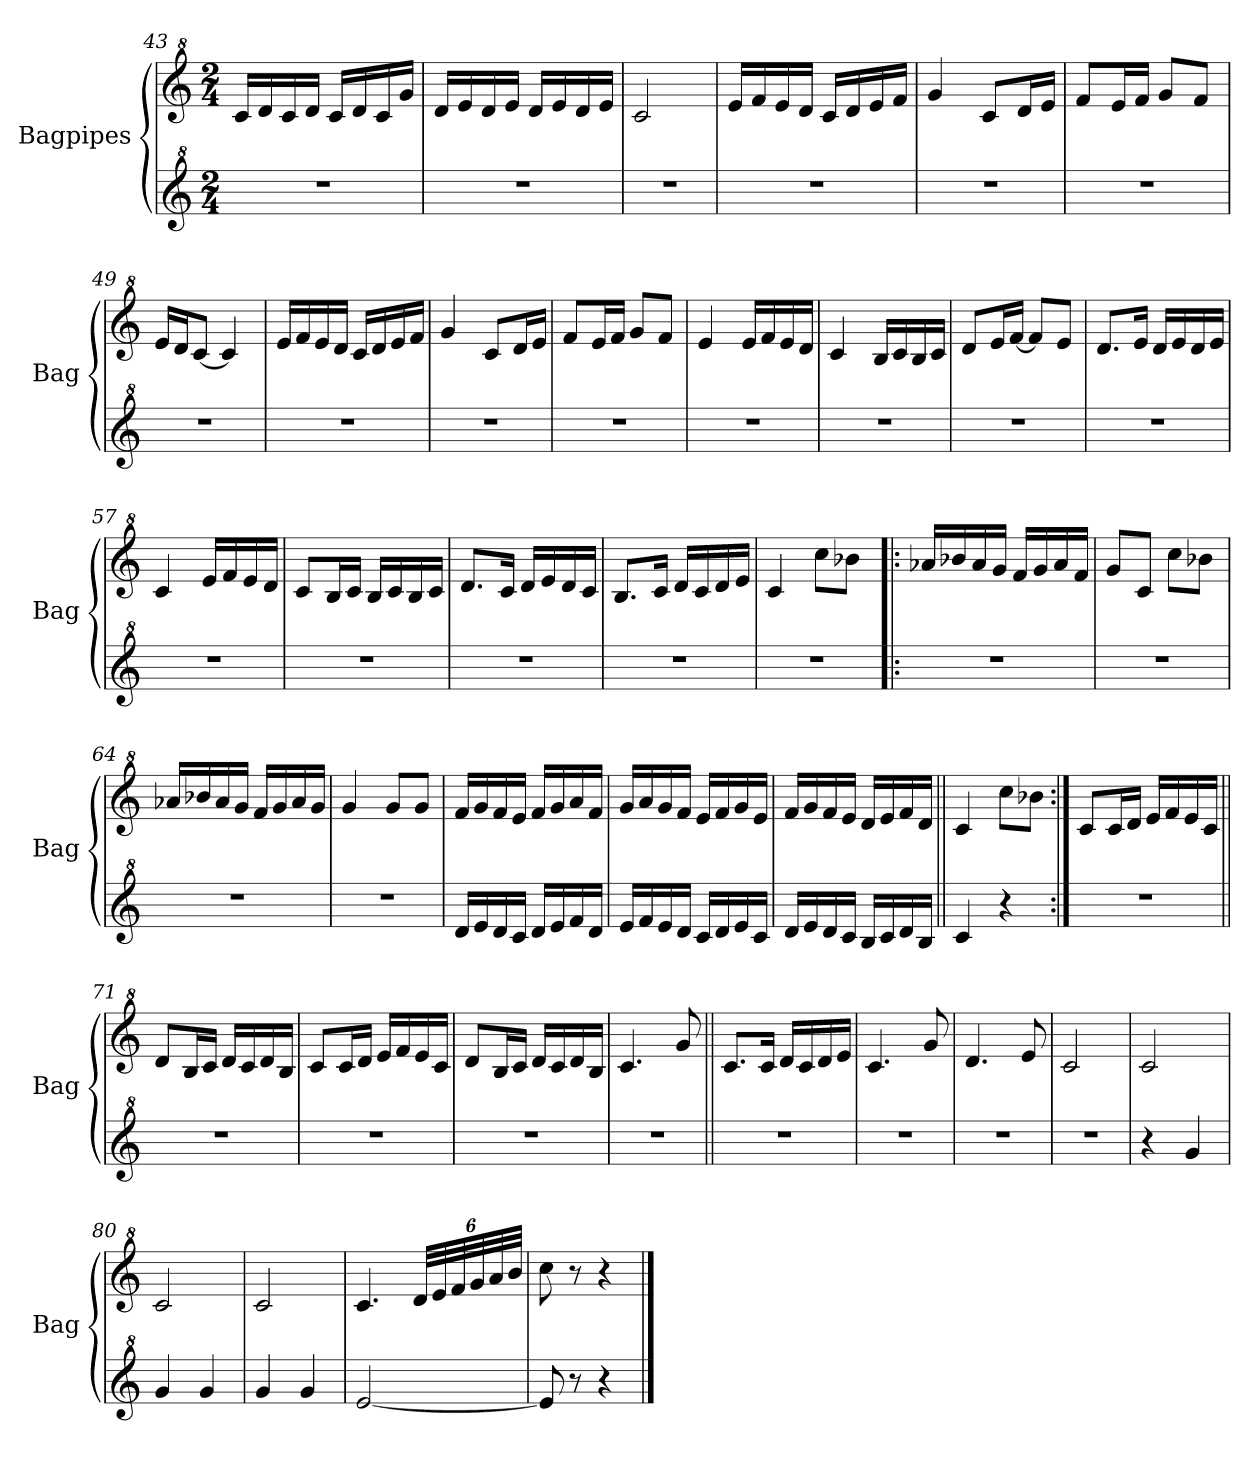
**kern	**kern
*part2	*part1
*staff2	*staff1
*I"Bagpipes	*I"Bagpipes
*I'Bag	*I'Bag
*clefG^2	*clefG^2
*k[]	*k[]
*C:	*C:
*M2/4	*M2/4
=43	=43
2r	16cc/LL
.	16dd/
.	16cc/
.	16dd/JJ
.	16cc/LL
.	16dd/
.	16cc/
.	16gg/JJ
=44	=44
2r	16dd/LL
.	16ee/
.	16dd/
.	16ee/JJ
.	16dd/LL
.	16ee/
.	16dd/
.	16ee/JJ
=45	=45
2r	2cc/
!!LO:LB:g=z
=46	=46
2r	16ee/LL
.	16ff/
.	16ee/
.	16dd/JJ
.	16cc/LL
.	16dd/
.	16ee/
.	16ff/JJ
=47	=47
2r	4gg/
.	8cc/L
.	16dd/L
.	16ee/JJ
=48	=48
2r	8ff/L
.	16ee/L
.	16ff/JJ
.	8gg/L
.	8ff/J
=49	=49
2r	16ee/LL
.	16dd/J
.	[8cc/J
.	4cc/]
=50	=50
2r	16ee/LL
.	16ff/
.	16ee/
.	16dd/JJ
.	16cc/LL
.	16dd/
.	16ee/
.	16ff/JJ
=51	=51
2r	4gg/
.	8cc/L
.	16dd/L
.	16ee/JJ
=52	=52
2r	8ff/L
.	16ee/L
.	16ff/JJ
.	8gg/L
.	8ff/J
=53	=53
2r	4ee/
.	16ee/LL
.	16ff/
.	16ee/
.	16dd/JJ
!!LO:PB:g=z
=54	=54
2r	4cc/
.	16b/LL
.	16cc/
.	16b/
.	16cc/JJ
=55	=55
2r	8dd/L
.	16ee/L
.	[16ff/JJ
.	8ff/L]
.	8ee/J
=56	=56
2r	8.dd/L
.	16ee/Jk
.	16dd/LL
.	16ee/
.	16dd/
.	16ee/JJ
=57	=57
2r	4cc/
.	16ee/LL
.	16ff/
.	16ee/
.	16dd/JJ
=58	=58
2r	8cc/L
.	16b/L
.	16cc/JJ
.	16b/LL
.	16cc/
.	16b/
.	16cc/JJ
=59	=59
2r	8.dd/L
.	16cc/Jk
.	16dd/LL
.	16ee/
.	16dd/
.	16cc/JJ
=60	=60
2r	8.b/L
.	16cc/Jk
.	16dd/LL
.	16cc/
.	16dd/
.	16ee/JJ
=61	=61
2r	4cc/
.	8ccc\L
.	8bb-X\J
!!LO:LB:g=z
=62!|:	=62!|:
2r	16aa-X/LL
.	16bb-X/
.	16aa-/
.	16gg/JJ
.	16ff/LL
.	16gg/
.	16aa-/
.	16ff/JJ
=63	=63
2r	8gg/L
.	8cc/J
.	8ccc\L
.	8bb-X\J
=64	=64
2r	16aa-X/LL
.	16bb-X/
.	16aa-/
.	16gg/JJ
.	16ff/LL
.	16gg/
.	16aa-/
.	16gg/JJ
=65	=65
2r	4gg/
.	8gg/L
.	8gg/J
=66	=66
16dd/LL	16ff/LL
16ee/	16gg/
16dd/	16ff/
16cc/JJ	16ee/JJ
16dd/LL	16ff/LL
16ee/	16gg/
16ff/	16aa/
16dd/JJ	16ff/JJ
=67	=67
16ee/LL	16gg/LL
16ff/	16aa/
16ee/	16gg/
16dd/JJ	16ff/JJ
16cc/LL	16ee/LL
16dd/	16ff/
16ee/	16gg/
16cc/JJ	16ee/JJ
!!LO:LB:g=z
=68	=68
16dd/LL	16ff/LL
16ee/	16gg/
16dd/	16ff/
16cc/JJ	16ee/JJ
16b/LL	16dd/LL
16cc/	16ee/
16dd/	16ff/
16b/JJ	16dd/JJ
=69||	=69||
4cc/	4cc/
4r	8ccc\L
.	8bb-X\J
=70:|!	=70:|!
2r	8cc/L
.	16cc/L
.	16dd/JJ
.	16ee/LL
.	16ff/
.	16ee/
.	16cc/JJ
=71||	=71||
2r	8dd/L
.	16b/L
.	16cc/JJ
.	16dd/LL
.	16cc/
.	16dd/
.	16b/JJ
=72	=72
2r	8cc/L
.	16cc/L
.	16dd/JJ
.	16ee/LL
.	16ff/
.	16ee/
.	16cc/JJ
=73	=73
2r	8dd/L
.	16b/L
.	16cc/JJ
.	16dd/LL
.	16cc/
.	16dd/
.	16b/JJ
=74	=74
2r	4.cc/
.	8gg/
!!LO:LB:g=z
=75||	=75||
2r	8.cc/L
.	16cc/Jk
.	16dd/LL
.	16cc/
.	16dd/
.	16ee/JJ
=76	=76
2r	4.cc/
.	8gg/
=77	=77
2r	4.dd/
.	8ee/
=78	=78
2r	2cc/
=79	=79
4r	2cc/
4gg/	.
=80	=80
4gg/	2cc/
4gg/	.
=81	=81
4gg/	2cc/
4gg/	.
=82	=82
[2ee/	4.cc/
*	*Xbrackettup
.	48dd/LLL
.	48ee/
.	48ff/
.	48gg/
.	48aa/
.	48bb/JJJ
=83	=83
8ee/]	8ccc\
8r	8r
4r	4r
==	==
*-	*-
